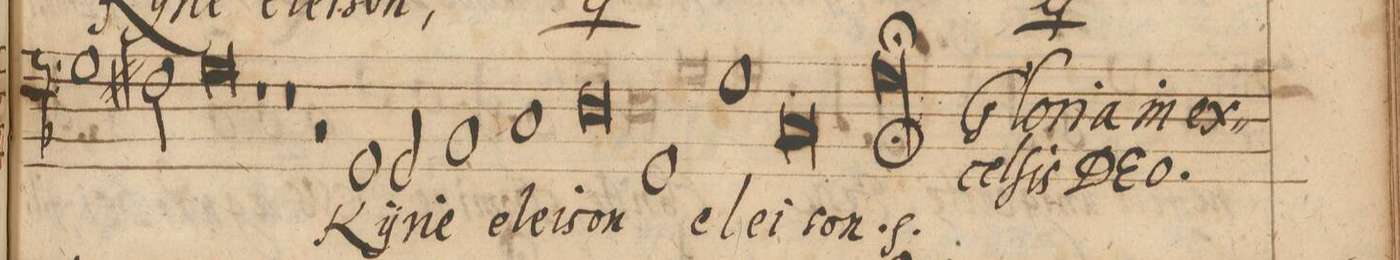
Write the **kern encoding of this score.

**kern	**text
*I"BASSVS.	*
*clefF4	*
*k[b-]	*
*met(C|)	*
*M2/1	*
1G\	-i-
=53-	=53-
2F#X\	.
0G	-son
*	*Xij
=54-	=54-
1r	.
=55-	=55-
0r	.
=56-	=56-
2r	.
1GG	Kÿ-
2GG/	-ri-
=57-	=57-
1BB-	-e
1C	e-
=58-	=58-
0D	-lei-
=59-	=59-
1GG	-son
1G	e-
=60-	=60-
0C	-lei-
=61-	=61-
0G;;	-son
==	==
*-	*-
